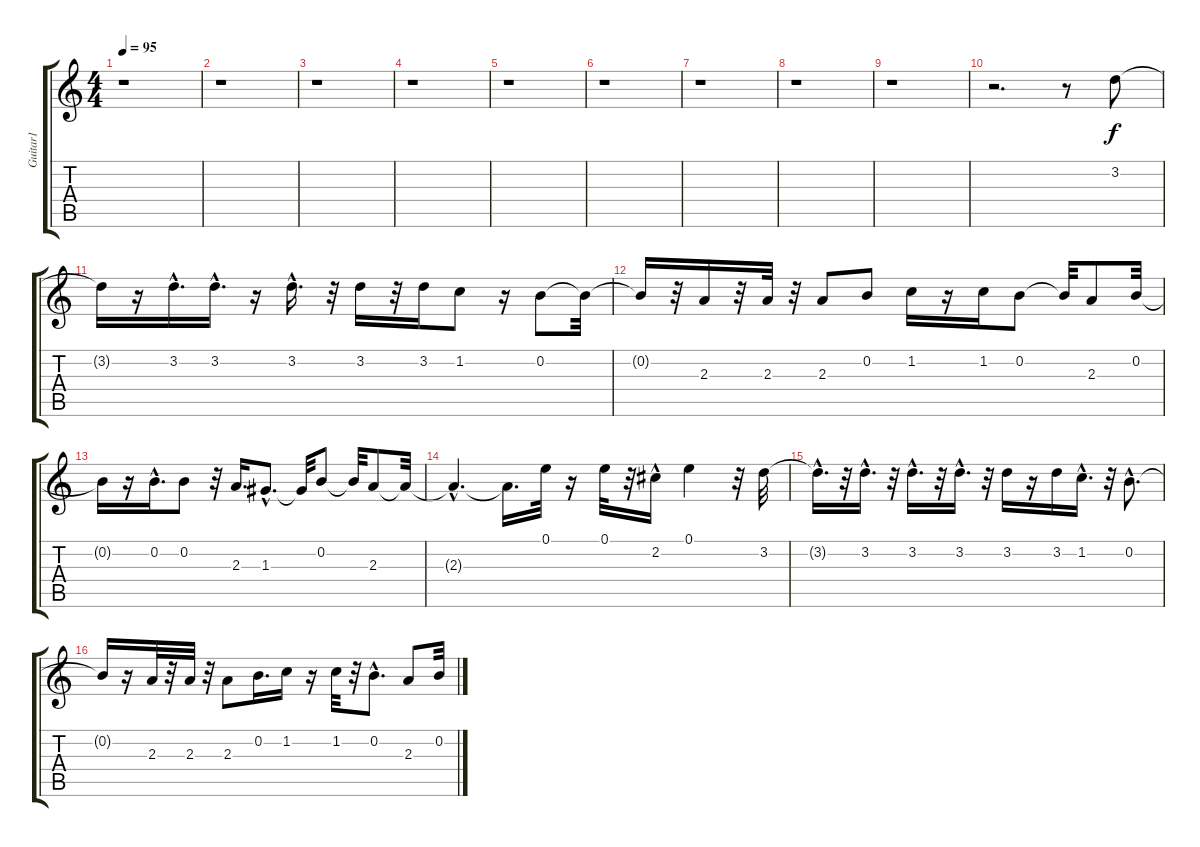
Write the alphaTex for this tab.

\track ("Guitar1" "Guitar1") {instrument distortionguitar}
\staff {score tabs}
\tuning (E4 B3 G3 D3 A2 E2) {hide}
\ts (4 4)
\tempo 95
\clef g2
\ks c
r.1{dy f} |
r.1 |
r.1 |
r.1 |
r.1 |
r.1 |
r.1 |
r.1 |
r.1 |
r.2{d} r.8 3.2.8 |
3.2{t}.16 r.16 3.2{hac}.16{d} 3.2{hac}.16{d} r.16 3.2{hac}.16{d} r.32 3.2.16 r.32 3.2.16 1.2.8 r.16 0.2.8 0.2{t}.32 |
0.2{t}.16 r.32 2.3.16 r.32 2.3.32 r.32 2.3.8 0.2.8 1.2.16 r.16 1.2.16 0.2.8 0.2{t}.32 2.3.8 0.2.32 |
0.2{t}.16 r.16 0.2{hac}.16{d} 0.2.8 r.32 2.3.16{d} 1.3{hac}.8{d} 1.3{t}.32 0.2.8 0.2{t}.32 2.3.8 2.3{t}.32 |
2.3{hac t}.4{d} 2.3{t}.16{d} 0.1.32 r.16 0.1.32 r.32 2.2{hac}.16 0.1.4 r.32 3.2.32 |
3.2{hac t}.16{d} r.32 3.2{hac}.16{d} r.32 3.2{hac}.16{d} r.32 3.2{hac}.16{d} r.32 3.2.16 r.16 3.2.16 1.2{hac}.16{d} r.32 0.2{hac}.8{d} |
0.2{t}.16 r.16 2.3.32 r.32 2.3.32 r.32 2.3.8 0.2.16{d} 1.2.16 r.16 1.2.32 r.32 0.2{hac}.8{d} 2.3.8 0.2.32
